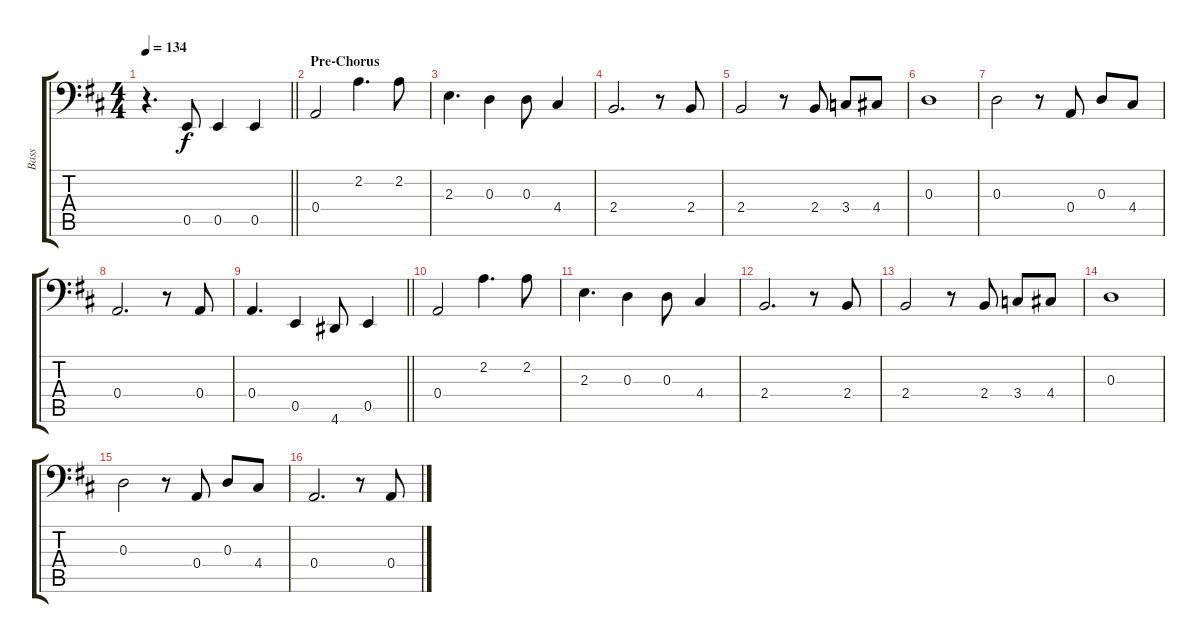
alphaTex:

\track ("Bass" "Bass") {instrument electricbassfinger}
\staff {score tabs}
\tuning (C3 G2 D2 A1 E1 B0) {hide}
\ts (4 4)
\tempo 134
\clef f4
\barLineRight lightlight
\ks d
r.4{d dy f} 0.5.8 0.5.4 0.5.4 |
\section ("" "Pre-Chorus")
0.4.2 2.2.4{d} 2.2.8 |
2.3.4{d} 0.3.4 0.3.8 4.4.4 |
2.4.2{d} r.8 2.4.8 |
2.4.2 r.8 2.4.8 3.4.8 4.4.8 |
0.3.1 |
0.3.2 r.8 0.4.8 0.3.8 4.4.8 |
0.4.2{d} r.8 0.4.8 |
\barLineRight lightlight
0.4.4{d} 0.5.4 4.6.8 0.5.4 |
0.4.2 2.2.4{d} 2.2.8 |
2.3.4{d} 0.3.4 0.3.8 4.4.4 |
2.4.2{d} r.8 2.4.8 |
2.4.2 r.8 2.4.8 3.4.8 4.4.8 |
0.3.1 |
0.3.2 r.8 0.4.8 0.3.8 4.4.8 |
0.4.2{d} r.8 0.4.8
